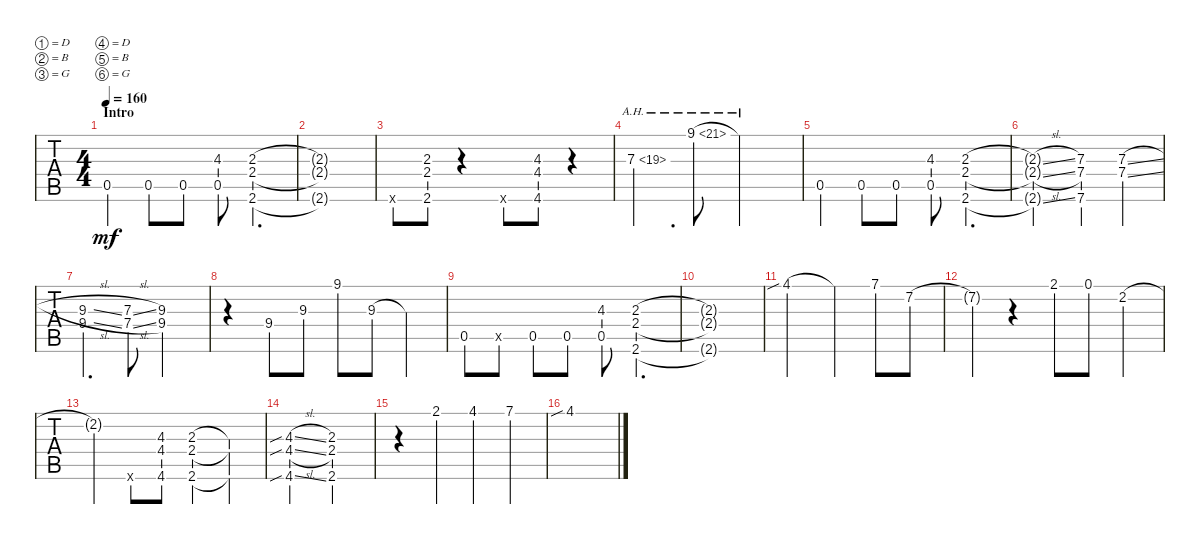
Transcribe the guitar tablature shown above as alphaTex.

\defaultSystemsLayout 4
\bracketExtendMode groupsimilarinstruments
\singleTrackTrackNamePolicy hidden
\multiTrackTrackNamePolicy hidden
\otherSystemsTrackNameOrientation horizontal
\track ("Dobro" "Dobro") {instrument acousticguitarsteel}
\staff {tabs}
\tuning (D4 B3 G3 D3 B2 G2)
\ts (4 4)
\section ("" "Intro")
\tempo 160
\clef g2
\ks d
0.5.4{dy mf instrument acousticguitarsteel} 0.5.8 0.5.8 (0.5 4.3).8 (2.6 2.3 2.4).4{d} |
(2.3{t} 2.4{t} 2.6{t}).1 |
0.6{x}.8 (2.3 2.6 2.4).8 r.4 0.6{x}.8 (4.3 4.4 4.6).8 r.4 |
7.3{ah 12}.4{d} 9.1{ah 12}.8 9.1{ah 12 t}.2 |
0.5.4 0.5.8 0.5.8 (0.5 4.3).8 (2.6 2.3 2.4).4{d} |
(2.3{sl t} 2.4{sl t} 2.6{sl t}).2 (7.6 7.3 7.4).4 (7.3{sl} 7.4{sl}).4 |
(9.3{sl} 9.4{sl}).4{d} (7.3{sl} 7.4{sl}).8 (9.3 9.4).2 |
r.4 9.4.8 9.3.8 9.1.8 9.3.8 9.3{t}.4 |
0.5.8 0.5{x}.8 0.5.8 0.5.8 (0.5 4.3).8 (2.6 2.3 2.4).4{d} |
(2.3{t} 2.4{t} 2.6{t}).1 |
4.1{sib hac}.2 4.1{t}.4 7.1.8 7.2.8 |
7.2{t}.4 r.4 2.1.8 0.1.8 2.2.4 |
2.2{t}.4 0.6{x}.8 (4.4 4.3 4.6).8 (2.3 2.4 2.6).4 (2.3{t} 2.4{t} 2.6{t}).4 |
(4.4{sib sl} 4.3{sib sl} 4.6{sib sl}).2 (2.3 2.4 2.6).2 |
r.4 2.1.4 4.1.4 7.1.4 |
4.1{sib hac}.1
